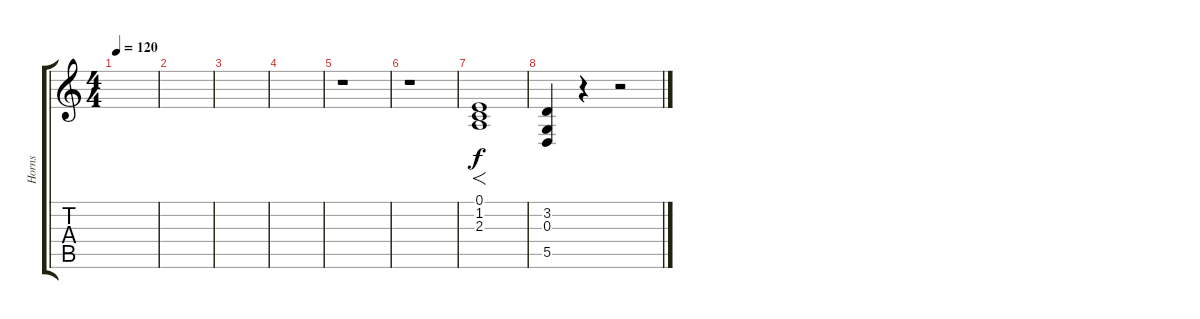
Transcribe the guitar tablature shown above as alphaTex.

\track ("Horns" "Horns") {instrument trumpet}
\staff {score tabs}
\tuning (E4 B3 G3 D3 A2 E2) {hide}
\ts (4 4)
\tempo 120
\clef g2
\ks aminor
|
|
|
|
r.1 |
r.1 |
(0.1 1.2 2.3).1{f} |
(3.2 0.3 5.5).4 r.4 r.2
